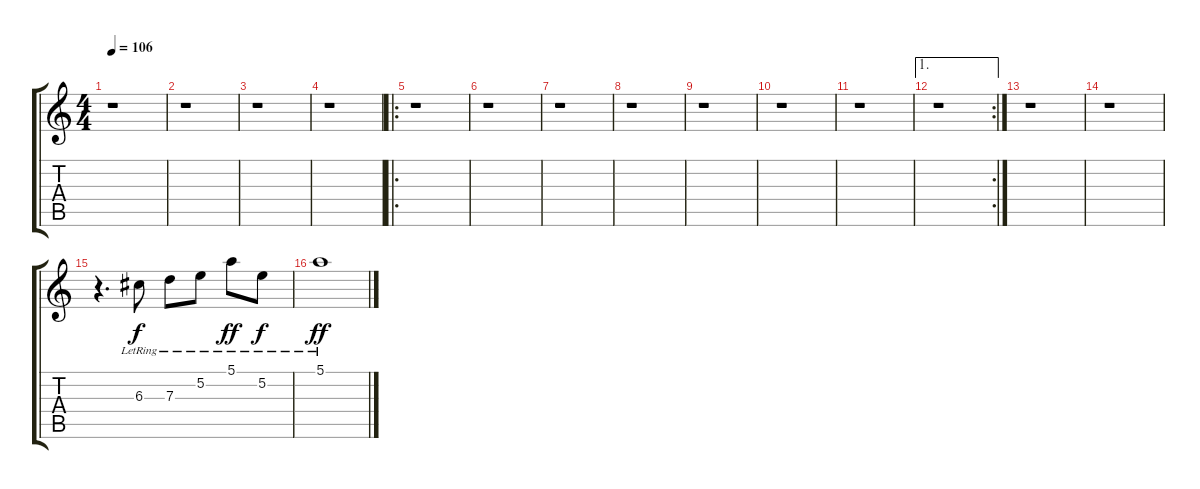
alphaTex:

\track "" {instrument distortionguitar}
\staff {score tabs}
\tuning (E4 B3 G3 D3 A2 E2) {hide}
\ts (4 4)
\tempo 106
\clef g2
\ks c
r.1{dy f instrument distortionguitar} |
r.1 |
r.1 |
r.1 |
\ro
r.1 |
r.1 |
r.1 |
r.1 |
r.1 |
r.1 |
r.1 |
\ae 1
\rc 2
r.1 |
r.1 |
r.1 |
r.4{d} 6.3{lr}.8 7.3{lr}.8 5.2{lr}.8 5.1{lr}.8{dy ff} 5.2{lr}.8{dy f} |
5.1{lr}.1{dy ff}
